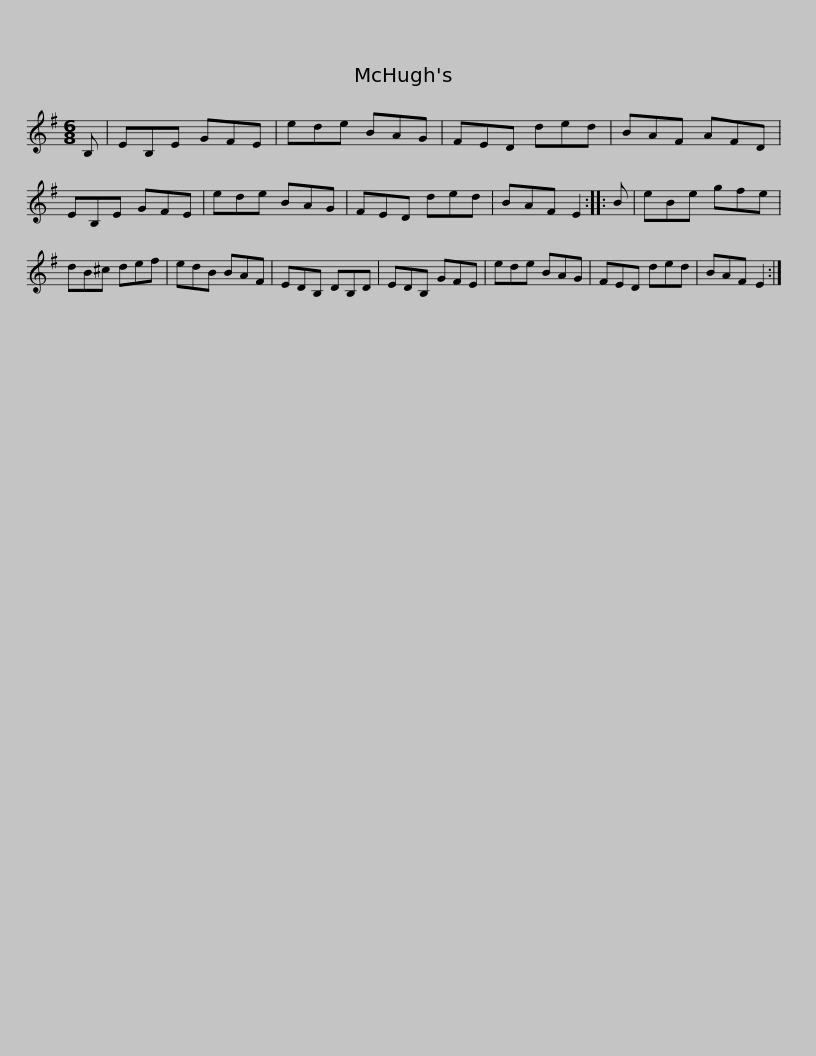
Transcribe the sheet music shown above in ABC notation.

X:1
L:1/8
M:6/8
I:linebreak $
K:Emin
V:1 treble
V:1
 B, | EB,E GFE | ede BAG | FED ded | BAF AFD | %5
 EB,E GFE | ede BAG | FED ded |$ BAF E2 :: B | %10
 eBe gfe | dB^c def | edB BAF | EDB, DB,D | EDB, GFE | %15
 ede BAG |$ FED ded | BAF E2 :| %18
